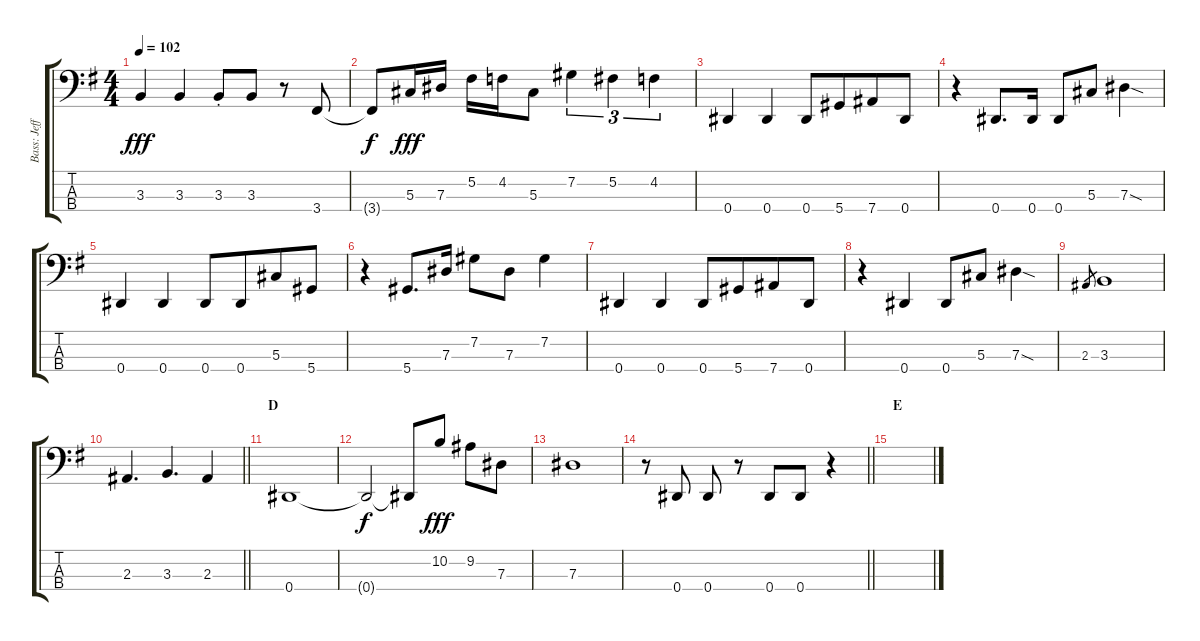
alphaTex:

\track ("Bass: Jeff" "Bass: Jeff") {instrument electricbassfinger}
\staff {score tabs}
\tuning (Gb2 Db2 Ab1 Eb1) {hide}
\ts (4 4)
\tempo 102
\clef f4
\ks g
3.3.4{dy fff} 3.3.4 3.3{st}.8 3.3.8 r.8 3.4.8 |
3.4{t}.8{dy f} 5.3.16{dy fff} 7.3.16 5.2.16 4.2.16 5.3.8 7.2.4{tu (3 2)} 5.2.4{tu (3 2)} 4.2.4{tu (3 2)} |
0.4.4 0.4.4 0.4.8 5.4.8{beam merge} 7.4.8 0.4.8 |
r.4 0.4.8{d} 0.4.16 0.4.8 5.3.8 7.3{sod}.4 |
0.4.4 0.4.4 0.4.8 0.4.8{beam merge} 5.3.8 5.4.8 |
r.4 5.4.8{d} 7.3.16 7.2.8 7.3.8 7.2.4 |
0.4.4 0.4.4 0.4.8 5.4.8{beam merge} 7.4.8 0.4.8 |
r.4 0.4.4 0.4.8 5.3.8 7.3{sod}.4 |
2.3.8{gr} 3.3.1 |
\barLineRight lightlight
2.3.4{d} 3.3.4{d} 2.3.4 |
\section ("" "D")
0.4.1 |
0.4{t}.2{dy f} 0.4{t}.8 10.2.8{dy fff} 9.2.8 7.3.8 |
7.3.1 |
\barLineRight lightlight
r.8 0.4.8 0.4.8 r.8 0.4.8 0.4.8 r.4 |
\section ("" "E")
